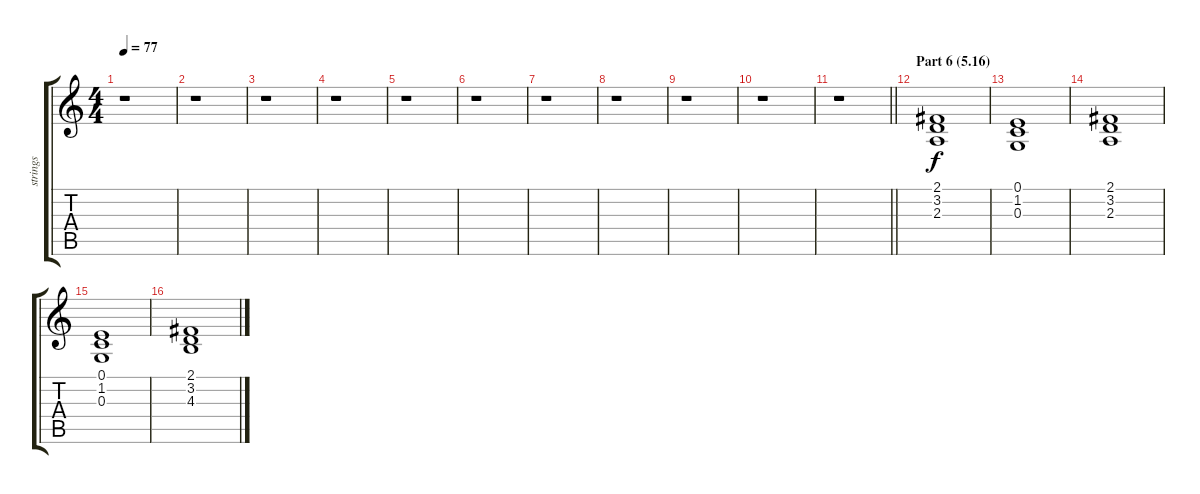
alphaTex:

\track ("strings" "strings") {instrument synthstrings1}
\staff {score tabs}
\tuning (E4 B3 G3 D3 A2 E2) {hide}
\ts (4 4)
\tempo 77
\clef g2
\ks c
r.1{dy f} |
r.1 |
r.1 |
r.1 |
r.1 |
r.1 |
r.1 |
r.1 |
r.1 |
r.1 |
\barLineRight lightlight
r.1 |
\section ("" "Part 6 (5.16)")
(2.1 3.2 2.3).1 |
(0.1 1.2 0.3).1 |
(2.1 3.2 2.3).1 |
(0.1 1.2 0.3).1 |
(2.1 3.2 4.3).1
